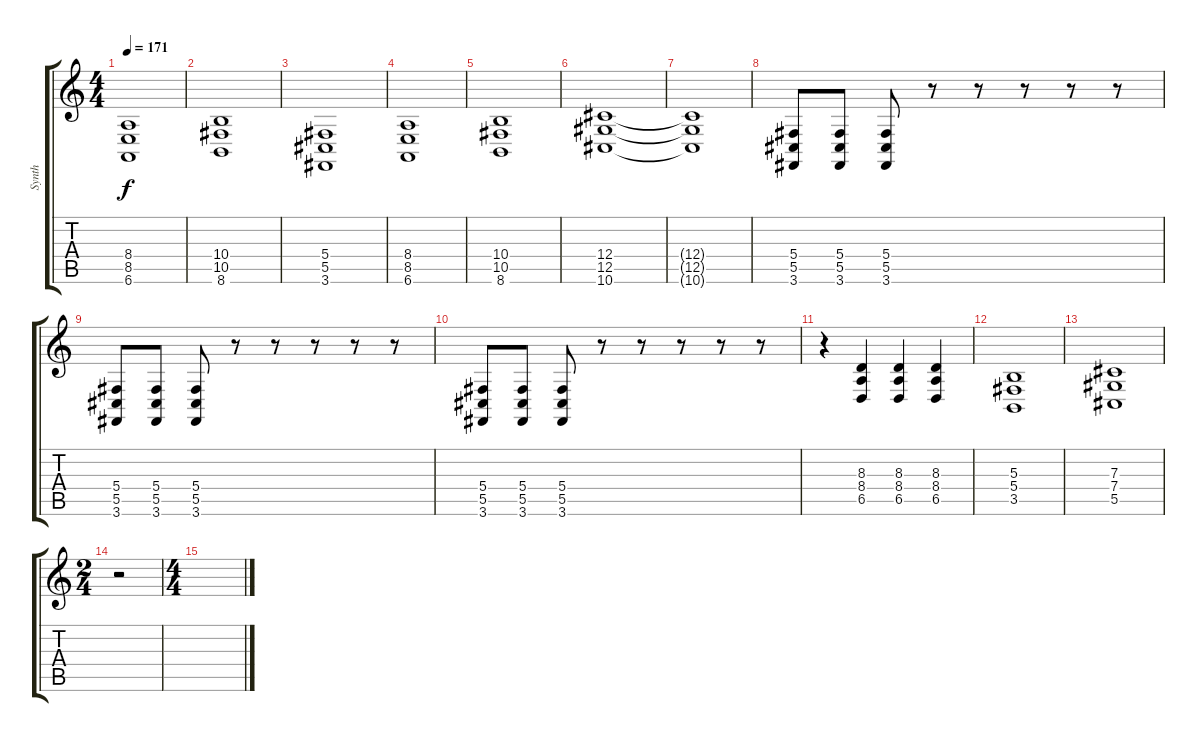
\track ("Synth" "Synth") {instrument tremolostrings}
\staff {score tabs}
\tuning (Eb4 Bb3 Gb3 Db3 Ab2 Eb2) {hide}
\ts (4 4)
\tempo 171
\clef g2
\ks c
(8.4 8.5 6.6).1{dy f} |
(10.4 10.5 8.6).1 |
(5.4 5.5 3.6).1 |
(8.4 8.5 6.6).1 |
(10.4 10.5 8.6).1 |
(12.4 12.5 10.6).1 |
(12.4{t} 12.5{t} 10.6{t}).1 |
(5.4 5.5 3.6).8 (5.4 5.5 3.6).8 (5.4 5.5 3.6).8 r.8 r.8 r.8 r.8 r.8 |
(5.4 5.5 3.6).8 (5.4 5.5 3.6).8 (5.4 5.5 3.6).8 r.8 r.8 r.8 r.8 r.8 |
(5.4 5.5 3.6).8 (5.4 5.5 3.6).8 (5.4 5.5 3.6).8 r.8 r.8 r.8 r.8 r.8 |
r.4 (8.3 8.4 6.5).4 (8.3 8.4 6.5).4 (8.3 8.4 6.5).4 |
(5.3 5.4 3.5).1 |
(7.3 7.4 5.5).1 |
\ts (2 4)
r.2 |
\ts (4 4)
